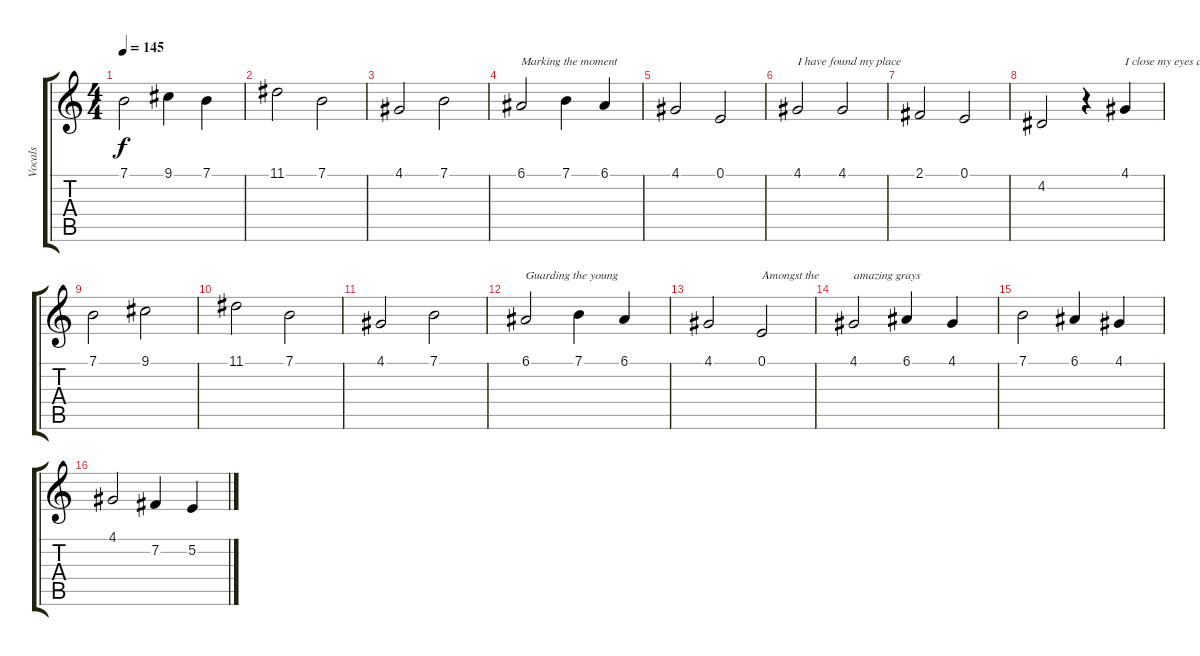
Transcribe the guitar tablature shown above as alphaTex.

\track ("Vocals" "Vocals") {instrument synthbrass1}
\staff {score tabs}
\tuning (E4 B3 G3 D3 A2 E2) {hide}
\ts (4 4)
\tempo 145
\clef g2
\ks c
7.1.2{dy f} 9.1.4 7.1.4 |
11.1.2 7.1.2 |
4.1.2 7.1.2 |
6.1.2{txt "Marking the moment"} 7.1.4 6.1.4 |
4.1.2 0.1.2 |
4.1.2{txt "I have found my place"} 4.1.2 |
2.1.2 0.1.2 |
4.2.2 r.4 4.1.4{txt "I close my eyes and join them"} |
7.1.2 9.1.2 |
11.1.2 7.1.2 |
4.1.2 7.1.2 |
6.1.2{txt "Guarding the young"} 7.1.4 6.1.4 |
4.1.2 0.1.2{txt "Amongst the"} |
4.1.2{txt "amazing grays"} 6.1.4 4.1.4 |
7.1.2 6.1.4 4.1.4 |
4.1.2 7.2.4 5.2.4
